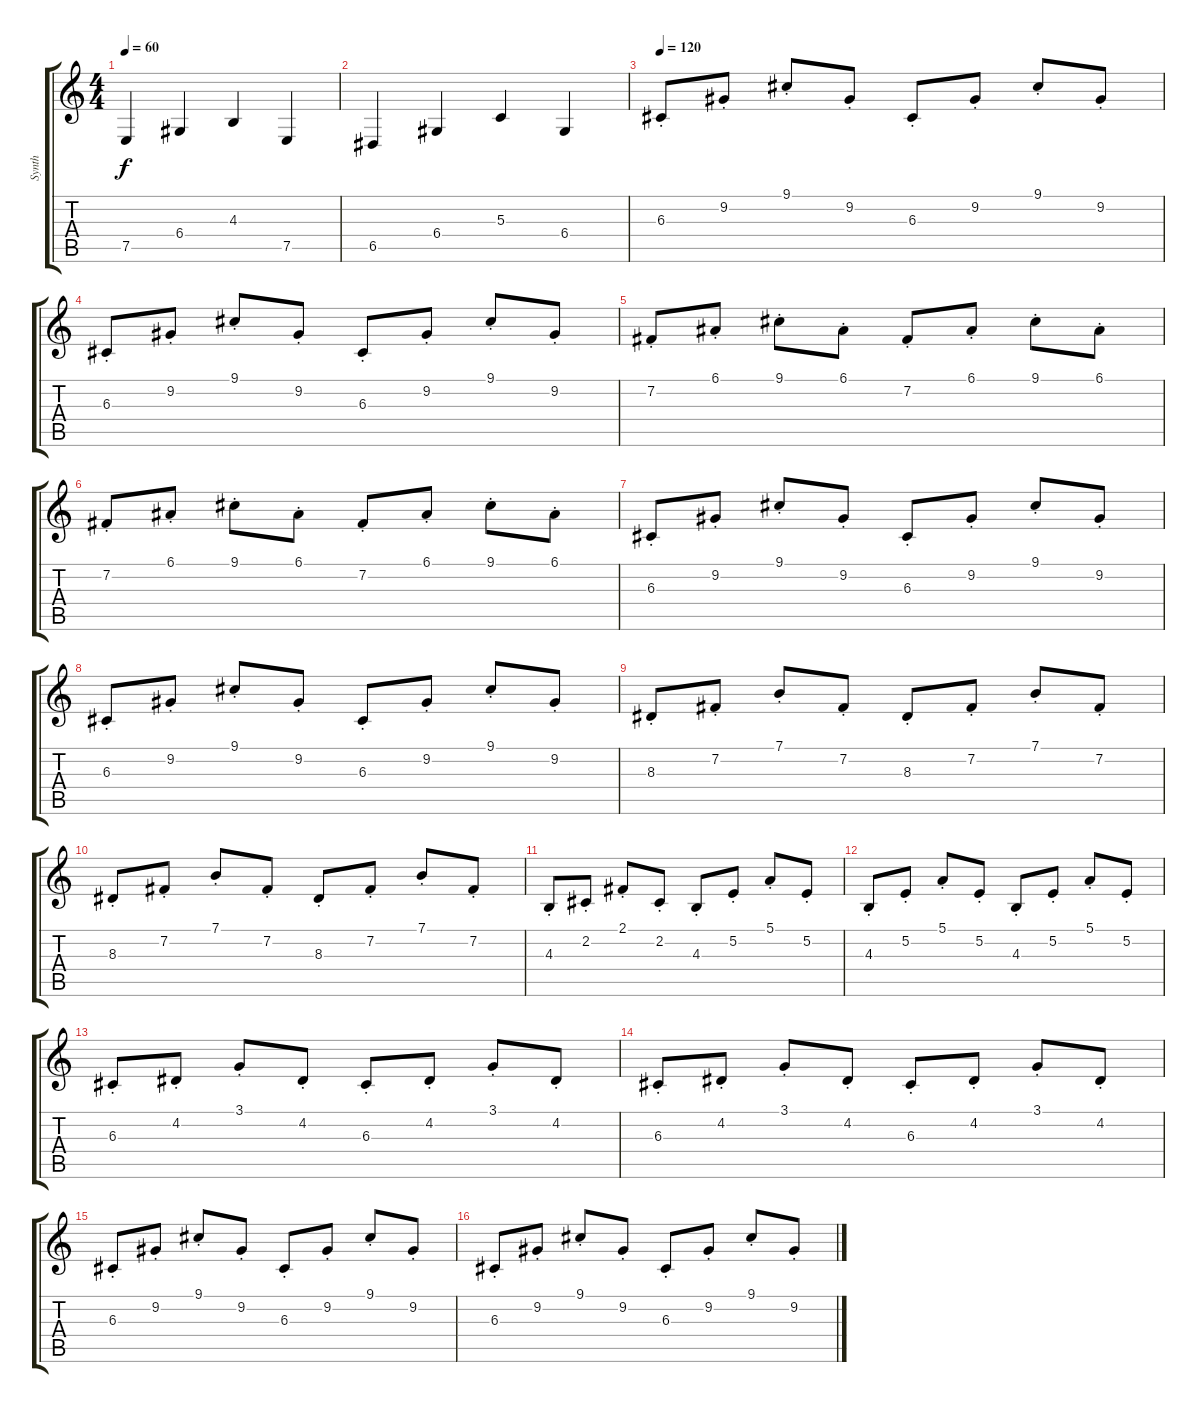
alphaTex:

\track ("Synth" "Synth") {instrument stringensemble2}
\staff {score tabs}
\tuning (E4 B3 G3 D3 A2 E2) {hide}
\ts (4 4)
\tempo 60
\clef g2
\ks c
7.5.4{dy f} 6.4.4 4.3.4 7.5.4 |
6.5.4 6.4.4 5.3.4 6.4.4 |
\tempo 120
6.3{st}.8{volume 6 instrument pad3polysynth} 9.2{st}.8 9.1{st}.8 9.2{st}.8 6.3{st}.8 9.2{st}.8 9.1{st}.8 9.2{st}.8 |
6.3{st}.8 9.2{st}.8 9.1{st}.8 9.2{st}.8 6.3{st}.8 9.2{st}.8 9.1{st}.8 9.2{st}.8 |
7.2{st}.8 6.1{st}.8 9.1{st}.8 6.1{st}.8 7.2{st}.8 6.1{st}.8 9.1{st}.8 6.1{st}.8 |
7.2{st}.8 6.1{st}.8 9.1{st}.8 6.1{st}.8 7.2{st}.8 6.1{st}.8 9.1{st}.8 6.1{st}.8 |
6.3{st}.8 9.2{st}.8 9.1{st}.8 9.2{st}.8 6.3{st}.8 9.2{st}.8 9.1{st}.8 9.2{st}.8 |
6.3{st}.8 9.2{st}.8 9.1{st}.8 9.2{st}.8 6.3{st}.8 9.2{st}.8 9.1{st}.8 9.2{st}.8 |
8.3{st}.8 7.2{st}.8 7.1{st}.8 7.2{st}.8 8.3{st}.8 7.2{st}.8 7.1{st}.8 7.2{st}.8 |
8.3{st}.8 7.2{st}.8 7.1{st}.8 7.2{st}.8 8.3{st}.8 7.2{st}.8 7.1{st}.8 7.2{st}.8 |
4.3{st}.8 2.2{st}.8 2.1{st}.8 2.2{st}.8 4.3{st}.8 5.2{st}.8 5.1{st}.8 5.2{st}.8 |
4.3{st}.8 5.2{st}.8 5.1{st}.8 5.2{st}.8 4.3{st}.8 5.2{st}.8 5.1{st}.8 5.2{st}.8 |
6.3{st}.8 4.2{st}.8 3.1{st}.8 4.2{st}.8 6.3{st}.8 4.2{st}.8 3.1{st}.8 4.2{st}.8 |
6.3{st}.8 4.2{st}.8 3.1{st}.8 4.2{st}.8 6.3{st}.8 4.2{st}.8 3.1{st}.8 4.2{st}.8 |
6.3{st}.8 9.2{st}.8 9.1{st}.8 9.2{st}.8 6.3{st}.8 9.2{st}.8 9.1{st}.8 9.2{st}.8 |
6.3{st}.8 9.2{st}.8 9.1{st}.8 9.2{st}.8 6.3{st}.8 9.2{st}.8 9.1{st}.8 9.2{st}.8
